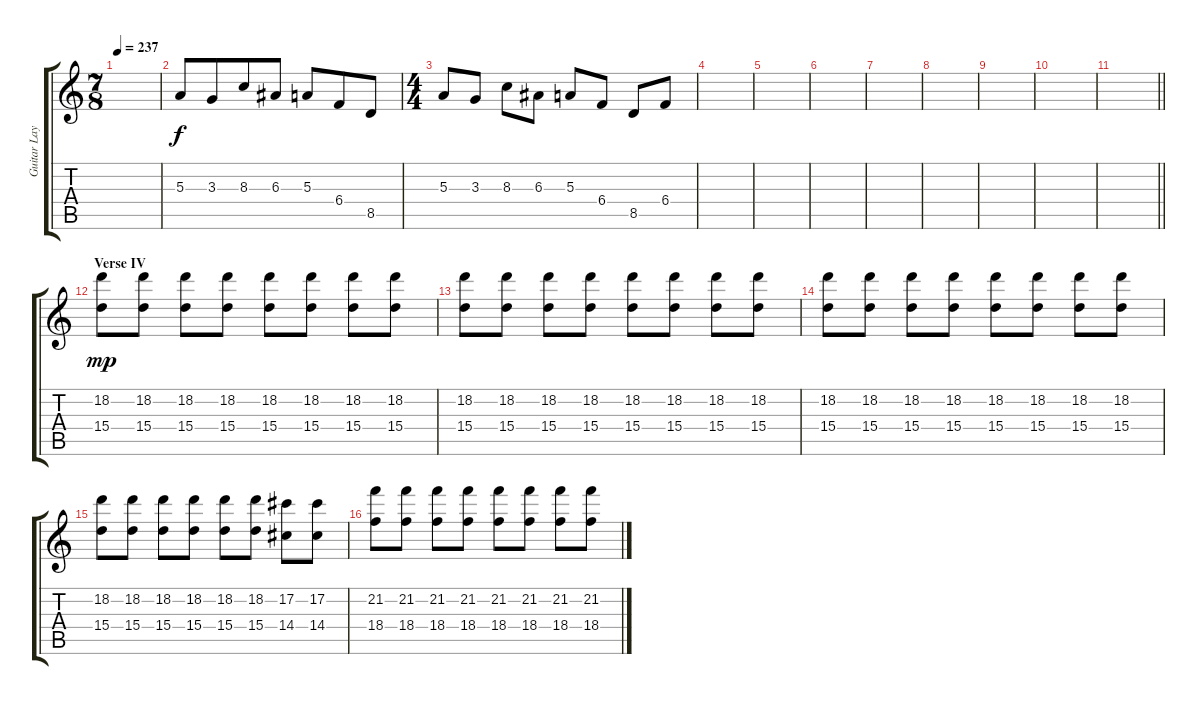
\track ("Guitar Layers" "Guitar Lay") {instrument overdrivenguitar}
\staff {score tabs}
\tuning (Db4 Ab3 E3 B2 Gb2 B1) {hide}
\ts (7 8)
\tempo 237
\clef g2
\ks c
|
5.3.8 3.3.8 8.3.8 6.3.8 5.3.8 6.4.8 8.5.8 |
\ts (4 4)
5.3.8 3.3.8 8.3.8 6.3.8 5.3.8 6.4.8 8.5.8 6.4.8 |
|
|
|
|
|
|
|
\barLineRight lightlight
|
\section ("" "Verse IV")
(18.2 15.4).8{dy mp} (18.2 15.4).8 (18.2 15.4).8 (18.2 15.4).8 (18.2 15.4).8 (18.2 15.4).8 (18.2 15.4).8 (18.2 15.4).8 |
(18.2 15.4).8 (18.2 15.4).8 (18.2 15.4).8 (18.2 15.4).8 (18.2 15.4).8 (18.2 15.4).8 (18.2 15.4).8 (18.2 15.4).8 |
(18.2 15.4).8 (18.2 15.4).8 (18.2 15.4).8 (18.2 15.4).8 (18.2 15.4).8 (18.2 15.4).8 (18.2 15.4).8 (18.2 15.4).8 |
(18.2 15.4).8 (18.2 15.4).8 (18.2 15.4).8 (18.2 15.4).8 (18.2 15.4).8 (18.2 15.4).8 (17.2 14.4).8 (17.2 14.4).8 |
(21.2 18.4).8 (21.2 18.4).8 (21.2 18.4).8 (21.2 18.4).8 (21.2 18.4).8 (21.2 18.4).8 (21.2 18.4).8 (21.2 18.4).8
